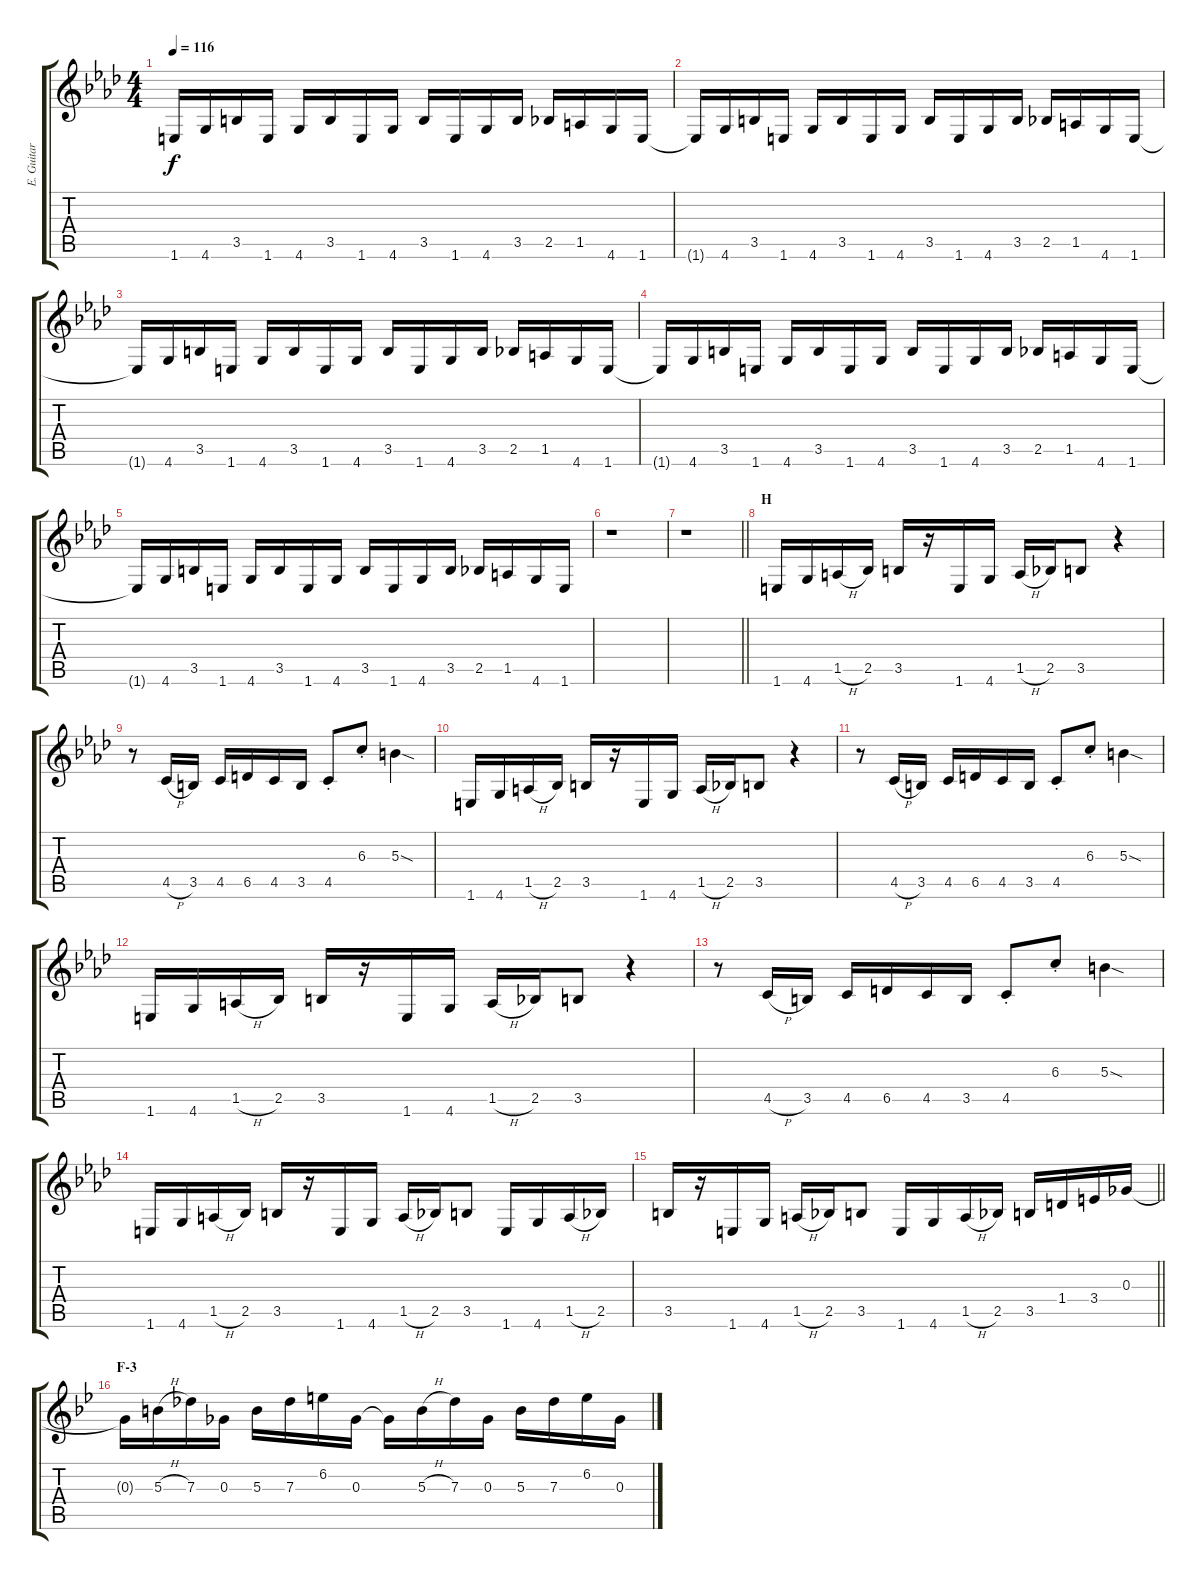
\track ("E. Guitar I" "E. Guitar ") {instrument distortionguitar}
\staff {score tabs}
\tuning (Eb4 Bb3 Gb3 Db3 Ab2 Eb2) {hide}
\ts (4 4)
\tempo 116
\clef g2
\ks ab
1.6{t}.16{dy f} 4.6.16 3.5.16 1.6.16 4.6.16 3.5.16 1.6.16 4.6.16 3.5.16 1.6.16 4.6.16 3.5.16 2.5.16 1.5.16 4.6.16 1.6.16 |
1.6{t}.16 4.6.16 3.5.16 1.6.16 4.6.16 3.5.16 1.6.16 4.6.16 3.5.16 1.6.16 4.6.16 3.5.16 2.5.16 1.5.16 4.6.16 1.6.16 |
1.6{t}.16 4.6.16 3.5.16 1.6.16 4.6.16 3.5.16 1.6.16 4.6.16 3.5.16 1.6.16 4.6.16 3.5.16 2.5.16 1.5.16 4.6.16 1.6.16 |
1.6{t}.16 4.6.16 3.5.16 1.6.16 4.6.16 3.5.16 1.6.16 4.6.16 3.5.16 1.6.16 4.6.16 3.5.16 2.5.16 1.5.16 4.6.16 1.6.16 |
1.6{t}.16 4.6.16 3.5.16 1.6.16 4.6.16 3.5.16 1.6.16 4.6.16 3.5.16 1.6.16 4.6.16 3.5.16 2.5.16 1.5.16 4.6.16 1.6.16 |
r.1 |
\barLineRight lightlight
r.1 |
\section ("" "H")
1.6.16 4.6.16 1.5{h}.16 2.5.16 3.5.16 r.16 1.6.16 4.6.16 1.5{h}.16 2.5.16 3.5.8 r.4 |
r.8 4.5{h}.16 3.5.16 4.5.16 6.5.16 4.5.16 3.5.16 4.5{st}.8 6.3{st}.8 5.3{sod}.4 |
1.6.16 4.6.16 1.5{h}.16 2.5.16 3.5.16 r.16 1.6.16 4.6.16 1.5{h}.16 2.5.16 3.5.8 r.4 |
r.8 4.5{h}.16 3.5.16 4.5.16 6.5.16 4.5.16 3.5.16 4.5{st}.8 6.3{st}.8 5.3{sod}.4 |
1.6.16 4.6.16 1.5{h}.16 2.5.16 3.5.16 r.16 1.6.16 4.6.16 1.5{h}.16 2.5.16 3.5.8 r.4 |
r.8 4.5{h}.16 3.5.16 4.5.16 6.5.16 4.5.16 3.5.16 4.5{st}.8 6.3{st}.8 5.3{sod}.4 |
1.6.16 4.6.16 1.5{h}.16 2.5.16 3.5.16 r.16 1.6.16 4.6.16 1.5{h}.16 2.5.16 3.5.8 1.6.16 4.6.16 1.5{h}.16 2.5.16 |
\barLineRight lightlight
3.5.16 r.16 1.6.16 4.6.16 1.5{h}.16 2.5.16 3.5.8 1.6.16 4.6.16 1.5{h}.16 2.5.16 3.5.16 1.4.16 3.4.16 0.3.16 |
\section ("" "F-3")
\ks bb
0.3{t}.16 5.3{h}.16 7.3.16 0.3.16 5.3.16 7.3.16 6.2.16 0.3.16 0.3{t}.16 5.3{h}.16 7.3.16 0.3.16 5.3.16 7.3.16 6.2.16 0.3.16
